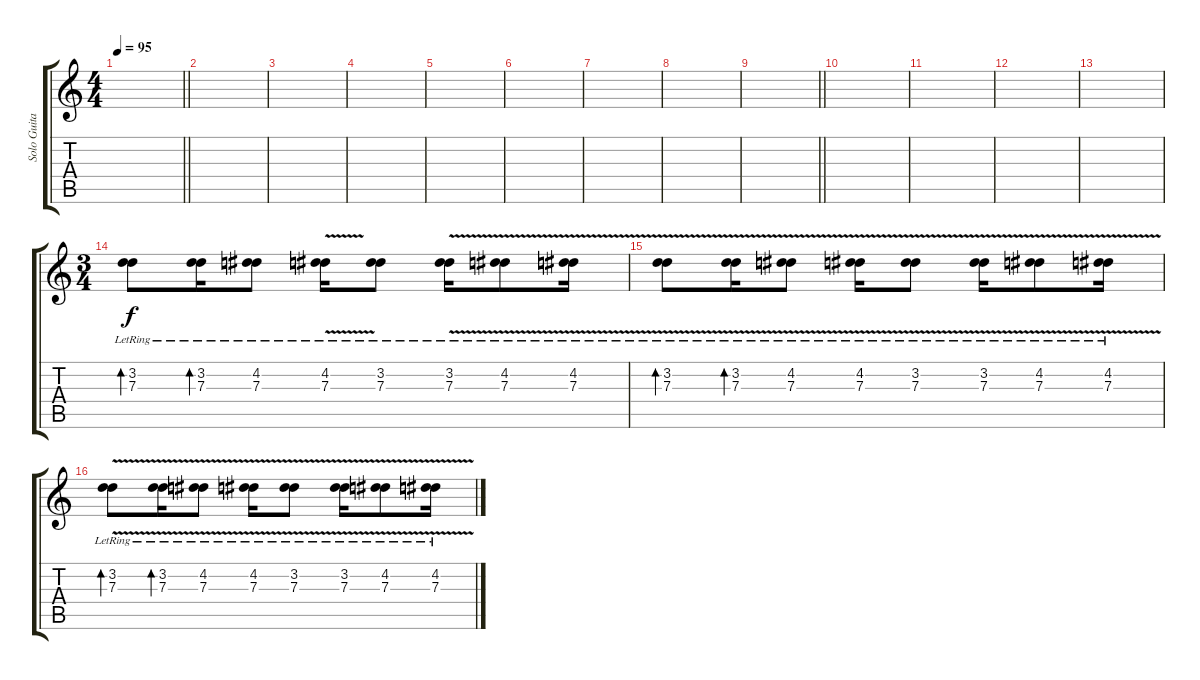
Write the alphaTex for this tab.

\track ("Solo Guitar" "Solo Guita") {instrument distortionguitar}
\staff {score tabs}
\tuning (E4 B3 G3 D3 A2 D2) {hide}
\ts (4 4)
\tempo 95
\clef g2
\barLineRight lightlight
\ks c
|
|
|
|
|
|
|
|
\barLineRight lightlight
|
|
|
|
|
\ts (3 4)
(3.2{lr} 7.3{lr}).8{bd 480} (3.2{lr} 7.3{lr}).16{bd 480} (4.2{lr} 7.3{lr}).8 (4.2{lr} 7.3{v lr}).16 (3.2{lr} 7.3{lr}).8 (3.2{lr} 7.3{v lr}).16 (4.2{lr} 7.3{v lr}).8 (4.2{lr} 7.3{v lr}).16 |
(3.2{lr} 7.3{v lr}).8{bd 480} (3.2{lr} 7.3{v lr}).16{bd 480} (4.2{lr} 7.3{v lr}).8 (4.2{lr} 7.3{v lr}).16 (3.2{lr} 7.3{v lr}).8 (3.2{lr} 7.3{v lr}).16 (4.2{lr} 7.3{v lr}).8 (4.2{lr} 7.3{v lr}).16 |
(3.2{lr} 7.3{v lr}).8{bd 480} (3.2{lr} 7.3{v lr}).16{bd 480} (4.2{lr} 7.3{v lr}).8 (4.2{lr} 7.3{v lr}).16 (3.2{lr} 7.3{v lr}).8 (3.2{lr} 7.3{v lr}).16 (4.2{lr} 7.3{v lr}).8 (4.2{lr} 7.3{v lr}).16
